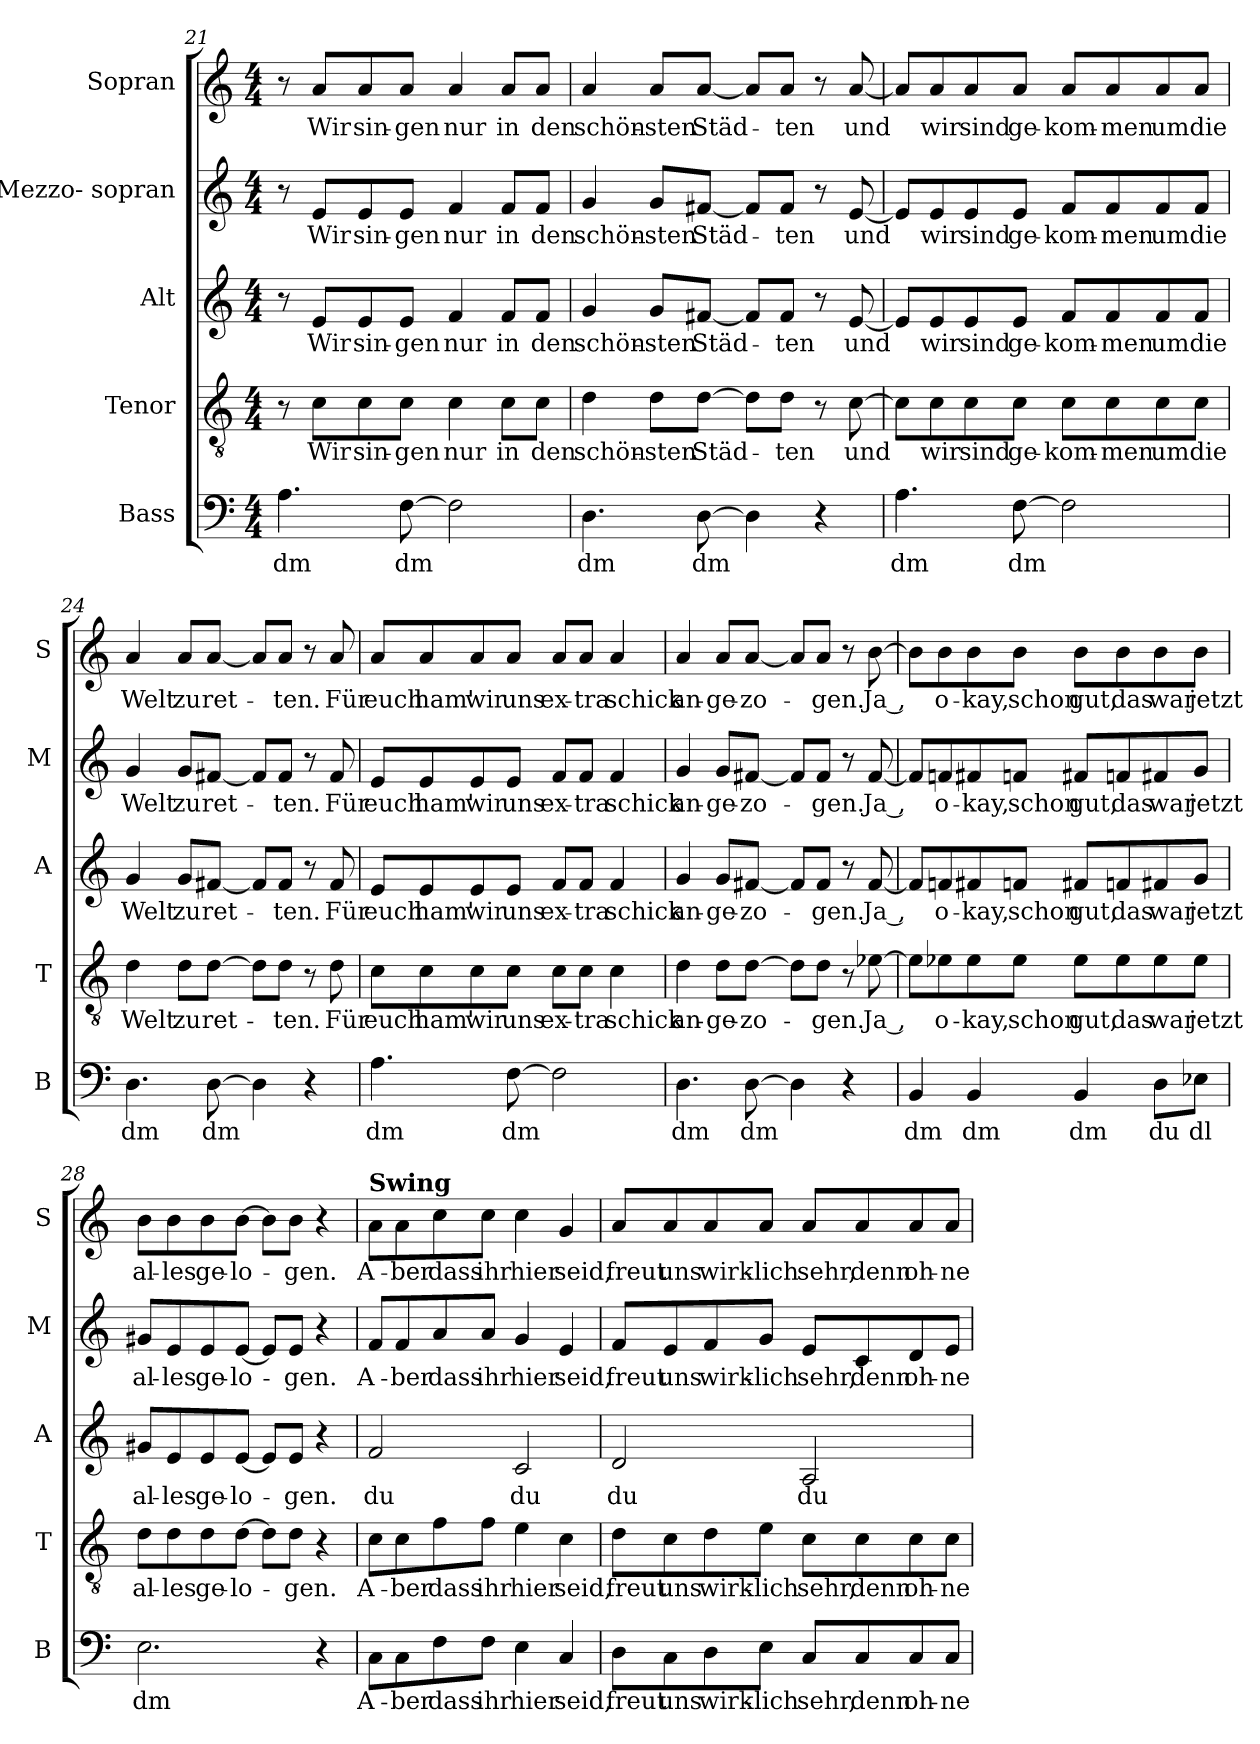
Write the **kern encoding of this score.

**kern	**text	**kern	**text	**kern	**text	**kern	**text	**kern	**text
*part5	*part5	*part4	*part4	*part3	*part3	*part2	*part2	*part1	*part1
*staff5	*staff5	*staff4	*staff4	*staff3	*staff3	*staff2	*staff2	*staff1	*staff1
*I"Bass	*	*I"Tenor	*	*I"Alt	*	*I"Mezzo- sopran	*	*I"Sopran	*
*I'B	*	*I'T	*	*I'A	*	*I'M	*	*I'S	*
*clefF4	*	*clefGv2	*	*clefG2	*	*clefG2	*	*clefG2	*
*k[]	*	*k[]	*	*k[]	*	*k[]	*	*k[]	*
*M4/4	*	*M4/4	*	*M4/4	*	*M4/4	*	*M4/4	*
=21	=21	=21	=21	=21	=21	=21	=21	=21	=21
!	!LO:LY:b	!	!	!	!	!	!	!	!
4.A\	dm	8r	.	8r	.	8r	.	8r	.
!	!	!	!LO:LY:b	!	!LO:LY:b	!	!LO:LY:b	!	!LO:LY:b
.	.	8c\L	Wir	8e/L	Wir	8e/L	Wir	8a/L	Wir
!	!	!	!LO:LY:b	!	!LO:LY:b	!	!LO:LY:b	!	!LO:LY:b
.	.	8c\	sin-	8e/	sin-	8e/	sin-	8a/	sin-
!	!LO:LY:b	!	!LO:LY:b	!	!LO:LY:b	!	!LO:LY:b	!	!LO:LY:b
[8F\	dm	8c\J	gen	8e/J	gen	8e/J	gen	8a/J	gen
!	!	!	!LO:LY:b	!	!LO:LY:b	!	!LO:LY:b	!	!LO:LY:b
2F\]	.	4c\	nur	4f/	nur	4f/	nur	4a/	nur
!	!	!	!LO:LY:b	!	!LO:LY:b	!	!LO:LY:b	!	!LO:LY:b
.	.	8c\L	in	8f/L	in	8f/L	in	8a/L	in
!	!	!	!LO:LY:b	!	!LO:LY:b	!	!LO:LY:b	!	!LO:LY:b
.	.	8c\J	den	8f/J	den	8f/J	den	8a/J	den
=22	=22	=22	=22	=22	=22	=22	=22	=22	=22
!	!LO:LY:b	!	!LO:LY:b	!	!LO:LY:b	!	!LO:LY:b	!	!LO:LY:b
4.D\	dm	4d\	schön-	4g/	schön-	4g/	schön-	4a/	schön-
!	!	!	!LO:LY:b	!	!LO:LY:b	!	!LO:LY:b	!	!LO:LY:b
.	.	8d\L	sten	8g/L	sten	8g/L	sten	8a/L	sten
!	!LO:LY:b	!	!LO:LY:b	!	!LO:LY:b	!	!LO:LY:b	!	!LO:LY:b
[8D\	dm	[8d\J	Städ-	[8f#X/J	Städ-	[8f#X/J	Städ-	[8a/J	Städ-
4D\]	.	8d\L]	.	8f#/L]	.	8f#/L]	.	8a/L]	.
!	!	!	!LO:LY:b	!	!LO:LY:b	!	!LO:LY:b	!	!LO:LY:b
.	.	8d\J	ten	8f#/J	ten	8f#/J	ten	8a/J	ten
4r	.	8r	.	8r	.	8r	.	8r	.
!	!	!	!LO:LY:b	!	!LO:LY:b	!	!LO:LY:b	!	!LO:LY:b
.	.	[8c\	und	[8e/	und	[8e/	und	[8a/	und
!!LO:PB:g=z
=23	=23	=23	=23	=23	=23	=23	=23	=23	=23
!	!LO:LY:b	!	!	!	!	!	!	!	!
4.A\	dm	8c\L]	.	8e/L]	.	8e/L]	.	8a/L]	.
!	!	!	!LO:LY:b	!	!LO:LY:b	!	!LO:LY:b	!	!LO:LY:b
.	.	8c\	wir	8e/	wir	8e/	wir	8a/	wir
!	!	!	!LO:LY:b	!	!LO:LY:b	!	!LO:LY:b	!	!LO:LY:b
.	.	8c\	sind	8e/	sind	8e/	sind	8a/	sind
!	!LO:LY:b	!	!LO:LY:b	!	!LO:LY:b	!	!LO:LY:b	!	!LO:LY:b
[8F\	dm	8c\J	ge-	8e/J	ge-	8e/J	ge-	8a/J	ge-
!	!	!	!LO:LY:b	!	!LO:LY:b	!	!LO:LY:b	!	!LO:LY:b
2F\]	.	8c\L	kom-	8f/L	kom-	8f/L	kom-	8a/L	kom-
!	!	!	!LO:LY:b	!	!LO:LY:b	!	!LO:LY:b	!	!LO:LY:b
.	.	8c\	men	8f/	men	8f/	men	8a/	men
!	!	!	!LO:LY:b	!	!LO:LY:b	!	!LO:LY:b	!	!LO:LY:b
.	.	8c\	um	8f/	um	8f/	um	8a/	um
!	!	!	!LO:LY:b	!	!LO:LY:b	!	!LO:LY:b	!	!LO:LY:b
.	.	8c\J	die	8f/J	die	8f/J	die	8a/J	die
=24	=24	=24	=24	=24	=24	=24	=24	=24	=24
!	!LO:LY:b	!	!LO:LY:b	!	!LO:LY:b	!	!LO:LY:b	!	!LO:LY:b
4.D\	dm	4d\	Welt	4g/	Welt	4g/	Welt	4a/	Welt
!	!	!	!LO:LY:b	!	!LO:LY:b	!	!LO:LY:b	!	!LO:LY:b
.	.	8d\L	zu	8g/L	zu	8g/L	zu	8a/L	zu
!	!LO:LY:b	!	!LO:LY:b	!	!LO:LY:b	!	!LO:LY:b	!	!LO:LY:b
[8D\	dm	[8d\J	ret-	[8f#X/J	ret-	[8f#X/J	ret-	[8a/J	ret-
4D\]	.	8d\L]	.	8f#/L]	.	8f#/L]	.	8a/L]	.
!	!	!	!LO:LY:b	!	!LO:LY:b	!	!LO:LY:b	!	!LO:LY:b
.	.	8d\J	ten.	8f#/J	ten.	8f#/J	ten.	8a/J	ten.
4r	.	8r	.	8r	.	8r	.	8r	.
!	!	!	!LO:LY:b	!	!LO:LY:b	!	!LO:LY:b	!	!LO:LY:b
.	.	8d\	Für	8f#/	Für	8f#/	Für	8a/	Für
=25	=25	=25	=25	=25	=25	=25	=25	=25	=25
!	!LO:LY:b	!	!LO:LY:b	!	!LO:LY:b	!	!LO:LY:b	!	!LO:LY:b
4.A\	dm	8c\L	euch	8e/L	euch	8e/L	euch	8a/L	euch
!	!	!	!LO:LY:b	!	!LO:LY:b	!	!LO:LY:b	!	!LO:LY:b
.	.	8c\	ham'	8e/	ham'	8e/	ham'	8a/	ham'
!	!	!	!LO:LY:b	!	!LO:LY:b	!	!LO:LY:b	!	!LO:LY:b
.	.	8c\	wir	8e/	wir	8e/	wir	8a/	wir
!	!LO:LY:b	!	!LO:LY:b	!	!LO:LY:b	!	!LO:LY:b	!	!LO:LY:b
[8F\	dm	8c\J	uns	8e/J	uns	8e/J	uns	8a/J	uns
!	!	!	!LO:LY:b	!	!LO:LY:b	!	!LO:LY:b	!	!LO:LY:b
2F\]	.	8c\L	ex-	8f/L	ex-	8f/L	ex-	8a/L	ex-
!	!	!	!LO:LY:b	!	!LO:LY:b	!	!LO:LY:b	!	!LO:LY:b
.	.	8c\J	tra	8f/J	tra	8f/J	tra	8a/J	tra
!	!	!	!LO:LY:b	!	!LO:LY:b	!	!LO:LY:b	!	!LO:LY:b
.	.	4c\	schick	4f/	schick	4f/	schick	4a/	schick
=26	=26	=26	=26	=26	=26	=26	=26	=26	=26
!	!LO:LY:b	!	!LO:LY:b	!	!LO:LY:b	!	!LO:LY:b	!	!LO:LY:b
4.D\	dm	4d\	an-	4g/	an-	4g/	an-	4a/	an-
!	!	!	!LO:LY:b	!	!LO:LY:b	!	!LO:LY:b	!	!LO:LY:b
.	.	8d\L	ge-	8g/L	ge-	8g/L	ge-	8a/L	ge-
!	!LO:LY:b	!	!LO:LY:b	!	!LO:LY:b	!	!LO:LY:b	!	!LO:LY:b
[8D\	dm	[8d\J	zo-	[8f#X/J	zo-	[8f#X/J	zo-	[8a/J	zo-
4D\]	.	8d\L]	.	8f#/L]	.	8f#/L]	.	8a/L]	.
!	!	!	!LO:LY:b	!	!LO:LY:b	!	!LO:LY:b	!	!LO:LY:b
.	.	8d\J	gen.	8f#/J	gen.	8f#/J	gen.	8a/J	gen.
4r	.	8r	.	8r	.	8r	.	8r	.
!	!	!	!LO:LY:b	!	!LO:LY:b	!	!LO:LY:b	!	!LO:LY:b
.	.	[8e-X\	Ja ,	[8f#/	Ja ,	[8f#/	Ja ,	[8b\	Ja ,
!!LO:LB:g=z
=27	=27	=27	=27	=27	=27	=27	=27	=27	=27
!	!LO:LY:b	!	!	!	!	!	!	!	!
4BB/	dm	8e-\L]	.	8f#/L]	.	8f#/L]	.	8b\L]	.
!	!	!	!LO:LY:b	!	!LO:LY:b	!	!LO:LY:b	!	!LO:LY:b
.	.	8e-X\	o-	8fn/	o-	8fn/	o-	8b\	o-
!	!LO:LY:b	!	!LO:LY:b	!	!LO:LY:b	!	!LO:LY:b	!	!LO:LY:b
4BB/	dm	8e-\	kay,	8f#X/	kay,	8f#X/	kay,	8b\	kay,
!	!	!	!LO:LY:b	!	!LO:LY:b	!	!LO:LY:b	!	!LO:LY:b
.	.	8e-\J	schon	8fn/J	schon	8fn/J	schon	8b\J	schon
!	!LO:LY:b	!	!LO:LY:b	!	!LO:LY:b	!	!LO:LY:b	!	!LO:LY:b
4BB/	dm	8e-\L	gut,	8f#X/L	gut,	8f#X/L	gut,	8b\L	gut,
!	!	!	!LO:LY:b	!	!LO:LY:b	!	!LO:LY:b	!	!LO:LY:b
.	.	8e-\	das	8fn/	das	8fn/	das	8b\	das
!	!LO:LY:b	!	!LO:LY:b	!	!LO:LY:b	!	!LO:LY:b	!	!LO:LY:b
8D\L	du	8e-\	war	8f#X/	war	8f#X/	war	8b\	war
!	!LO:LY:b	!	!LO:LY:b	!	!LO:LY:b	!	!LO:LY:b	!	!LO:LY:b
8E-X\J	dl	8e-\J	jetzt	8g/J	jetzt	8g/J	jetzt	8b\J	jetzt
=28	=28	=28	=28	=28	=28	=28	=28	=28	=28
!	!LO:LY:b	!	!LO:LY:b	!	!LO:LY:b	!	!LO:LY:b	!	!LO:LY:b
2.E\	dm	8d\L	al-	8g#X/L	al-	8g#X/L	al-	8b\L	al-
!	!	!	!LO:LY:b	!	!LO:LY:b	!	!LO:LY:b	!	!LO:LY:b
.	.	8d\	les	8e/	les	8e/	les	8b\	les
!	!	!	!LO:LY:b	!	!LO:LY:b	!	!LO:LY:b	!	!LO:LY:b
.	.	8d\	ge-	8e/	ge-	8e/	ge-	8b\	ge-
!	!	!	!LO:LY:b	!	!LO:LY:b	!	!LO:LY:b	!	!LO:LY:b
.	.	[8d\J	lo-	[8e/J	lo-	[8e/J	lo-	[8b\J	lo-
.	.	8d\L]	.	8e/L]	.	8e/L]	.	8b\L]	.
!	!	!	!LO:LY:b	!	!LO:LY:b	!	!LO:LY:b	!	!LO:LY:b
.	.	8d\J	gen.	8e/J	gen.	8e/J	gen.	8b\J	gen.
4r	.	4r	.	4r	.	4r	.	4r	.
=29	=29	=29	=29	=29	=29	=29	=29	=29	=29
!	!	!	!	!	!	!	!	!LO:TX:B:t=Swing	!
!	!LO:LY:b	!	!LO:LY:b	!	!LO:LY:b	!	!LO:LY:b	!	!LO:LY:b
8C\L	A-	8c\L	A-	2f/	du	8f/L	A-	8a\L	A-
!	!LO:LY:b	!	!LO:LY:b	!	!	!	!LO:LY:b	!	!LO:LY:b
8C\	ber	8c\	ber	.	.	8f/	ber	8a\	ber
!	!LO:LY:b	!	!LO:LY:b	!	!	!	!LO:LY:b	!	!LO:LY:b
8F\	dass	8f\	dass	.	.	8a/	dass	8cc\	dass
!	!LO:LY:b	!	!LO:LY:b	!	!	!	!LO:LY:b	!	!LO:LY:b
8F\J	ihr	8f\J	ihr	.	.	8a/J	ihr	8cc\J	ihr
!	!LO:LY:b	!	!LO:LY:b	!	!LO:LY:b	!	!LO:LY:b	!	!LO:LY:b
4E\	hier	4e\	hier	2c/	du	4g/	hier	4cc\	hier
!	!LO:LY:b	!	!LO:LY:b	!	!	!	!LO:LY:b	!	!LO:LY:b
4C/	seid,	4c\	seid,	.	.	4e/	seid,	4g/	seid,
=30	=30	=30	=30	=30	=30	=30	=30	=30	=30
!	!LO:LY:b	!	!LO:LY:b	!	!LO:LY:b	!	!LO:LY:b	!	!LO:LY:b
8D\L	freut	8d\L	freut	2d/	du	8f/L	freut	8a/L	freut
!	!LO:LY:b	!	!LO:LY:b	!	!	!	!LO:LY:b	!	!LO:LY:b
8C\	uns	8c\	uns	.	.	8e/	uns	8a/	uns
!	!LO:LY:b	!	!LO:LY:b	!	!	!	!LO:LY:b	!	!LO:LY:b
8D\	wirk-	8d\	wirk-	.	.	8f/	wirk-	8a/	wirk-
!	!LO:LY:b	!	!LO:LY:b	!	!	!	!LO:LY:b	!	!LO:LY:b
8E\J	lich	8e\J	lich	.	.	8g/J	lich	8a/J	lich
!	!LO:LY:b	!	!LO:LY:b	!	!LO:LY:b	!	!LO:LY:b	!	!LO:LY:b
8C/L	sehr,	8c\L	sehr,	2A/	du	8e/L	sehr,	8a/L	sehr,
!	!LO:LY:b	!	!LO:LY:b	!	!	!	!LO:LY:b	!	!LO:LY:b
8C/	denn	8c\	denn	.	.	8c/	denn	8a/	denn
!	!LO:LY:b	!	!LO:LY:b	!	!	!	!LO:LY:b	!	!LO:LY:b
8C/	oh-	8c\	oh-	.	.	8d/	oh-	8a/	oh-
!	!LO:LY:b	!	!LO:LY:b	!	!	!	!LO:LY:b	!	!LO:LY:b
8C/J	ne	8c\J	ne	.	.	8e/J	ne	8a/J	ne
=	=	=	=	=	=	=	=	=	=
*-	*-	*-	*-	*-	*-	*-	*-	*-	*-
